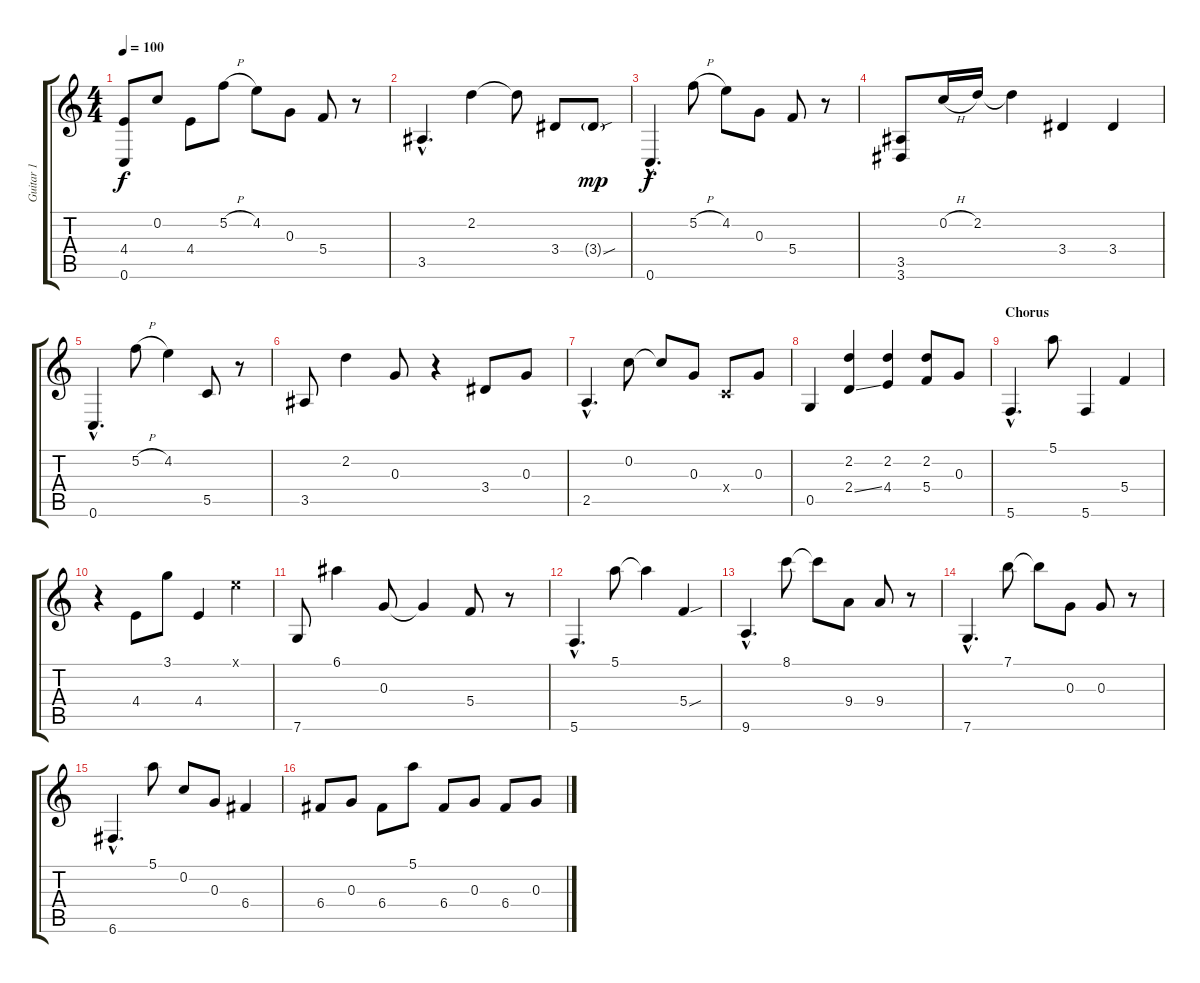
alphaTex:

\track ("Guitar 1" "Guitar 1") {instrument acousticguitarnylon}
\staff {score tabs}
\tuning (E4 C4 G3 C3 G2 C2) {hide}
\ts (4 4)
\tempo 100
\clef g2
\ks c
(4.4 0.6).8{dy f} 0.2.8 4.4.8 5.2{h}.8 4.2.8 0.3.8 5.4.8 r.8 |
3.5{hac}.4{d} 2.2.4 2.2{t}.8 3.4.8 3.4{sou g}.8{dy mp} |
0.6{hac}.4{d dy f} 5.2{h}.8 4.2.8 0.3.8 5.4.8 r.8 |
(3.5 3.6).8 0.2{h}.16 2.2.16 2.2{t}.4 3.4.4 3.4.4 |
0.6{hac}.4{d} 5.2{h}.8 4.2.4 5.5.8 r.8 |
3.5.8 2.2.4 0.3.8 r.4 3.4.8 0.3.8 |
2.5{hac}.4{d} 0.2.8 0.2{t}.8 0.3.8 0.4{x}.8 0.3.8 |
0.5.4 (2.2 2.4{ss}).4 (2.2 4.4).4 (2.2 5.4).8 0.3.8 |
\section ("" "Chorus")
5.6{hac}.4{d} 5.1.8 5.6.4 5.4.4 |
r.4 4.4.8 3.1.8 4.4.4 0.1{x}.4 |
7.6.8 6.1.4 0.3.8 0.3{t}.4 5.4.8 r.8 |
5.6{hac}.4{d} 5.1.8 5.1{t}.4 5.4{sou}.4 |
9.6{hac}.4{d} 8.1.8 8.1{t}.8 9.4.8 9.4.8 r.8 |
7.6{hac}.4{d} 7.1.8 7.1{t}.8 0.3.8 0.3.8 r.8 |
6.6{hac}.4{d} 5.1.8 0.2.8 0.3.8 6.4.4 |
6.4.8 0.3.8 6.4.8 5.1.8 6.4.8 0.3.8 6.4.8 0.3.8
